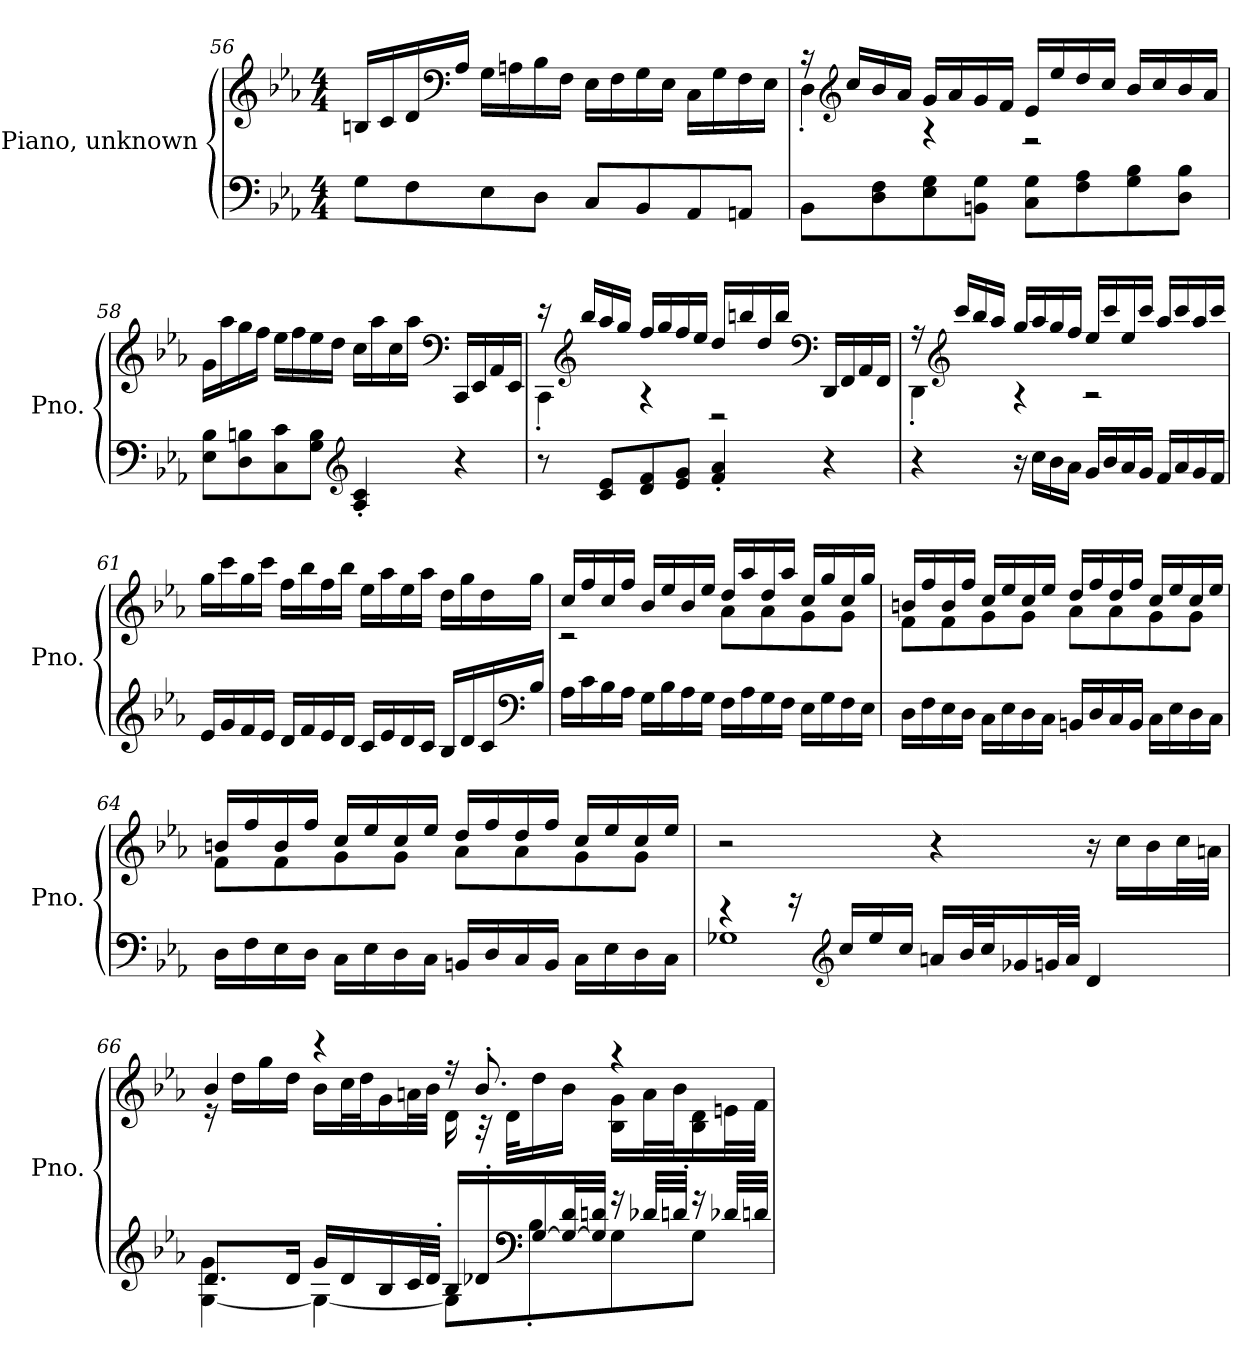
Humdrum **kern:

**kern	**kern
*part1	*part1
*staff2	*staff1
*I"Piano, unknown	*
*I'Pno.	*
*clefF4	*clefG2
*k[b-e-a-]	*k[b-e-a-]
*M4/4	*M4/4
=56	=56
8G\L	16Bn/LL
.	16c/
8F\	16d/
*	*clefF4
.	16A-/JJ
8E-\	16G\LL
.	16An\
8D\J	16B\
.	16F\JJ
8C/L	16E-\LL
.	16F\
8BB-/	16G\
.	16E-\JJ
8AA-/	16C\LL
.	16G\
8AAn/J	16F\
.	16E-\JJ
!!LO:PB:g=z
=57	=57
*	*^
8BB-\L	16r	4D'\
*	*clefG2	*
.	16cc/LL	.
8D\ 8F\	16b-/	.
.	16a-/JJ	.
8E-\ 8G\	16g/LL	4r
.	16a-/	.
8BBn\ 8G\J	16g/	.
.	16f/JJ	.
8C\ 8G\L	16e-/LL	2r
.	16ee-/	.
8F\ 8A-\	16dd/	.
.	16cc/JJ	.
8G\ 8B-\	16b-/LL	.
.	16cc/	.
8D\ 8B-\J	16b-/	.
.	16a-/JJ	.
*	*v	*v
=58	=58
8E-\ 8B-\L	16g\LL
.	16aa-\
8D\ 8Bn\	16gg\
.	16ff\JJ
8C\ 8c\	16ee-\LL
.	16ff\
8G\ 8B\J	16ee-\
.	16dd\JJ
*clefG2	*
4A-/' 4c/'	16cc\LL
.	16aa-\
.	16cc\
.	16aa-\JJ
*	*clefF4
4r	16CC/LL
.	16EE-/
.	16AA-/
.	16EE-/JJ
!!LO:LB:g=z
=59	=59
*	*^
8r	16r	4CC'\
*	*clefG2	*
.	16bb-/LL	.
8c/ 8e-/L	16aa-/	.
.	16gg/JJ	.
8d/ 8f/	16ff/LL	4r
.	16gg/	.
8e-/ 8g/J	16ff/	.
.	16ee-/JJ	.
4f/' 4a-/'	16dd/LL	2r
.	16bbn/	.
.	16dd/	.
.	16bb/JJ	.
*	*clefF4	*
4r	16DD/LL	.
.	16FF/	.
.	16AA-/	.
.	16FF/JJ	.
=60	=60	=60
4r	16r	4DD'\
*	*clefG2	*
.	16ccc/LL	.
.	16bb-/	.
.	16aa-/JJ	.
16r	16gg/LL	4r
16cc\LL	16aa-/	.
16b-\	16gg/	.
16a-\JJ	16ff/JJ	.
16g/LL	16ee-/LL	2r
16b-/	16ccc/	.
16a-/	16ee-/	.
16g/JJ	16ccc/JJ	.
16f/LL	16aa-/LL	.
16a-/	16ccc/	.
16g/	16aa-/	.
16f/JJ	16ccc/JJ	.
*	*v	*v
!!LO:LB:g=z
=61	=61
16e-/LL	16gg\LL
16g/	16ccc\
16f/	16gg\
16e-/JJ	16ccc\JJ
16d/LL	16ff\LL
16f/	16bb-\
16e-/	16ff\
16d/JJ	16bb-\JJ
16c/LL	16ee-\LL
16e-/	16aa-\
16d/	16ee-\
16c/JJ	16aa-\JJ
16B-/LL	16dd\LL
16d/	16gg\
16c/	16dd\
*clefF4	*
16B-/JJ	16gg\JJ
=62	=62
*	*^
16A-\LL	16cc/LL	2r
16c\	16ff/	.
16B-\	16cc/	.
16A-\JJ	16ff/JJ	.
16G\LL	16b-/LL	.
16B-\	16ee-/	.
16A-\	16b-/	.
16G\JJ	16ee-/JJ	.
16F\LL	16dd/LL	8a-\L
16A-\	16aa-/	.
16G\	16dd/	8a-\
16F\JJ	16aa-/JJ	.
16E-\LL	16cc/LL	8g\
16G\	16gg/	.
16F\	16cc/	8g\J
16E-\JJ	16gg/JJ	.
!!LO:LB:g=z	!!
=63	=63	=63
16D\LL	16bn/LL	8f\L
16F\	16ff/	.
16E-\	16b/	8f\
16D\JJ	16ff/JJ	.
16C\LL	16cc/LL	8g\
16E-\	16ee-/	.
16D\	16cc/	8g\J
16C\JJ	16ee-/JJ	.
16BBn/LL	16dd/LL	8a-\L
16D/	16ff/	.
16C/	16dd/	8a-\
16BB/JJ	16ff/JJ	.
16C\LL	16cc/LL	8g\
16E-\	16ee-/	.
16D\	16cc/	8g\J
16C\JJ	16ee-/JJ	.
=64	=64	=64
16D\LL	16bn/LL	8f\L
16F\	16ff/	.
16E-\	16b/	8f\
16D\JJ	16ff/JJ	.
16C\LL	16cc/LL	8g\
16E-\	16ee-/	.
16D\	16cc/	8g\J
16C\JJ	16ee-/JJ	.
16BBn/LL	16dd/LL	8a-\L
16D/	16ff/	.
16C/	16dd/	8a-\
16BB/JJ	16ff/JJ	.
16C\LL	16cc/LL	8g\
16E-\	16ee-/	.
16D\	16cc/	8g\J
16C\JJ	16ee-/JJ	.
*	*v	*v
!!LO:LB:g=z
=65	=65
*^	*
4r	1G-X	2r
16r	.	.
*clefG2	*	*
16cc/LL	.	.
16ee-/	.	.
16cc/JJ	.	.
16an/LL	.	4r
32b-/L	.	.
32cc/J	.	.
16g-X/	.	.
32gn/L	.	.
32a/JJJ	.	.
4d/	.	16r
.	.	16cc\LL
.	.	16b-\
.	.	32cc\L
.	.	32an\JJJ
!!LO:LB:g=z
=66	=66	=66
*	*	*^
8.d/L	[4G\ 4g\	4b-/	16r
.	.	.	16dd\LL
.	.	.	16gg\
16d/Jk	.	.	16dd\JJ
16g/LL	4G\_	4r	16b-\LL
16d/	.	.	32cc\L
.	.	.	32dd\J
16B-/	.	.	16g\
32c/L	.	.	32an\L
32d'/JJJ	.	.	32b-\JJJ
16B-/LL	8G\L]	16r	16d\
16d-X'/	.	8.b-'/	32r
.	.	.	32d\KLL
*clefF4	*	*	*
[16G/	8B-'\	.	16dd\
32G/_ 32d-/L	.	.	16b-\JJ
32G/] 32dn/JJJ	.	.	.
16r	8G\	4r	16B-\ 16g\LL
32d-X/LLL	.	.	32a\L
32dn'/JJJ	.	.	32b-\J
16r	8G\J	.	16B-\ 16d\
32d-X/LLL	.	.	32en\L
32dn/JJJ	.	.	32f\JJJ
*v	*v	*	*
*	*v	*v
=	=
*-	*-
